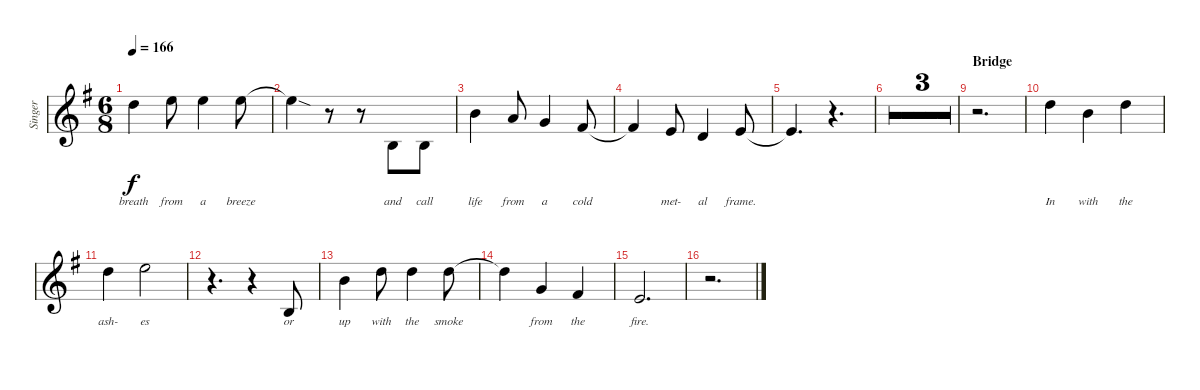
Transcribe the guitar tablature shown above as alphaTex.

\defaultSystemsLayout 4
\bracketExtendMode groupsimilarinstruments
\otherSystemsTrackNameOrientation horizontal
\track ("Vocals" "Singer") {multiBarRest instrument voiceoohs}
\staff {score}
\tuning (E4 B3 G3 D3 A2 E2)
\ts (6 8)
\tempo 166
\clef g2
\ks g
10.1{acc forcenatural}.4{lyrics (0 "breath") lyrics (1 "") lyrics (2 "") lyrics (3 "") lyrics (4 "") dy f beam Down} 12.1{acc forcenatural}.8{lyrics (0 "from") lyrics (1 "") lyrics (2 "") lyrics (3 "") lyrics (4 "") beam Down} 12.1{acc forcenatural}.4{lyrics (0 "a") lyrics (1 "") lyrics (2 "") lyrics (3 "") lyrics (4 "") beam Down} 12.1{acc forcenatural}.8{lyrics (0 "breeze") lyrics (1 "") lyrics (2 "") lyrics (3 "") lyrics (4 "") beam Down} |
12.1{sod t acc forcenatural}.4{beam Down} r.8{beam Down} r.8{beam Down} 9.4{acc forcenatural}.8{lyrics (0 "and") lyrics (1 "") lyrics (2 "") lyrics (3 "") lyrics (4 "") beam Up} 9.4{acc forcenatural}.8{lyrics (0 "call") lyrics (1 "") lyrics (2 "") lyrics (3 "") lyrics (4 "") beam Up} |
7.1{acc forcenatural}.4{lyrics (0 "life") lyrics (1 "") lyrics (2 "") lyrics (3 "") lyrics (4 "") beam Down} 5.1{acc forcenatural}.8{lyrics (0 "from") lyrics (1 "") lyrics (2 "") lyrics (3 "") lyrics (4 "") beam Up} 3.1{acc forcenatural}.4{lyrics (0 "a") lyrics (1 "") lyrics (2 "") lyrics (3 "") lyrics (4 "") beam Up} 2.1{acc #}.8{lyrics (0 "cold") lyrics (1 "") lyrics (2 "") lyrics (3 "") lyrics (4 "") beam Up} |
2.1{t acc #}.4{beam Up} 5.2{acc forcenatural}.8{lyrics (0 "met-") lyrics (1 "") lyrics (2 "") lyrics (3 "") lyrics (4 "") beam Up} 3.2{acc forcenatural}.4{lyrics (0 "al") lyrics (1 "") lyrics (2 "") lyrics (3 "") lyrics (4 "") beam Up} 0.1{acc forcenatural}.8{lyrics (0 "frame.") lyrics (1 "") lyrics (2 "") lyrics (3 "") lyrics (4 "") beam Up} |
0.1{t acc forcenatural}.4{d beam Up} r.4{d beam Up} |
r.2{d beam Down} |
r.2{d beam Down} |
r.2{d beam Down} |
\section ("" "Bridge")
r.2{d beam Down} |
10.1{acc forcenatural}.4{lyrics (0 "In") lyrics (1 "") lyrics (2 "") lyrics (3 "") lyrics (4 "") beam Down} 7.1{acc forcenatural}.4{lyrics (0 "with") lyrics (1 "") lyrics (2 "") lyrics (3 "") lyrics (4 "") beam Down} 10.1{acc forcenatural}.4{lyrics (0 "the") lyrics (1 "") lyrics (2 "") lyrics (3 "") lyrics (4 "") beam Down} |
10.1{acc forcenatural}.4{lyrics (0 "ash-") lyrics (1 "") lyrics (2 "") lyrics (3 "") lyrics (4 "") beam Down} 12.1{acc forcenatural}.2{lyrics (0 "es") lyrics (1 "") lyrics (2 "") lyrics (3 "") lyrics (4 "") beam Down} |
r.4{d beam Down} r.4{beam Down} 9.4{acc forcenatural}.8{lyrics (0 "or") lyrics (1 "") lyrics (2 "") lyrics (3 "") lyrics (4 "") beam Up} |
7.1{acc forcenatural}.4{lyrics (0 "up") lyrics (1 "") lyrics (2 "") lyrics (3 "") lyrics (4 "") beam Down} 10.1{acc forcenatural}.8{lyrics (0 "with") lyrics (1 "") lyrics (2 "") lyrics (3 "") lyrics (4 "") beam Down} 10.1{acc forcenatural}.4{lyrics (0 "the") lyrics (1 "") lyrics (2 "") lyrics (3 "") lyrics (4 "") beam Down} 10.1{acc forcenatural}.8{lyrics (0 "smoke") lyrics (1 "") lyrics (2 "") lyrics (3 "") lyrics (4 "") beam Down} |
10.1{t acc forcenatural}.4{beam Down} 3.1{acc forcenatural}.4{lyrics (0 "from") lyrics (1 "") lyrics (2 "") lyrics (3 "") lyrics (4 "") beam Up} 2.1{acc #}.4{lyrics (0 "the") lyrics (1 "") lyrics (2 "") lyrics (3 "") lyrics (4 "") beam Up} |
0.1{acc forcenatural}.2{d lyrics (0 "fire.") lyrics (1 "") lyrics (2 "") lyrics (3 "") lyrics (4 "") beam Up} |
r.2{d beam Down}
